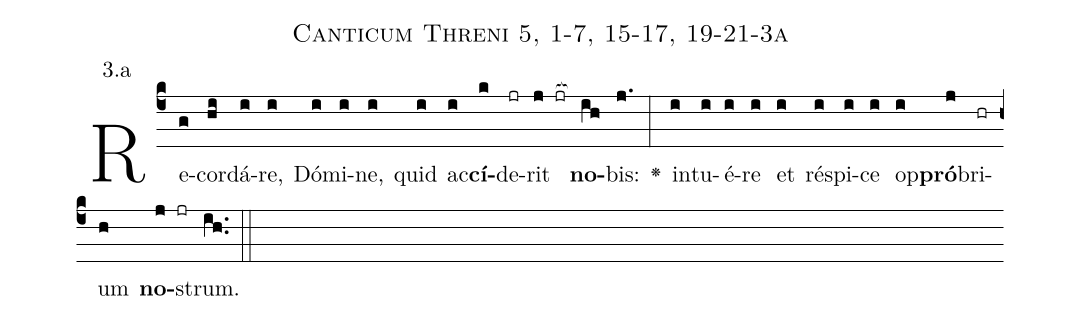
name: Canticum Threni 5, 1-7, 15-17, 19-21-3a;
annotation: 3.a;
%%
(c4)Re(g)cor(hi)dá(i)re,(i) Dó(i)mi(i)ne,(i) quid(i) ac(i)<b>cí</b>(k)de(jr)rit(j jr[ocb:1{]) <b>no</b>(ih[ocb:0}])bis:(j.) <v>\greheightstar</v>(:) in(i)tu(i)é(i)re(i) et(i) ré(i)spi(i)ce(i) op(i)<b>pró</b>(j)bri(hr)um(h) <b>no</b>(j jr)strum.(ih..) (::)


%E(i) u(i) o(j) u(h) a(j) e.(ih..) (::)
